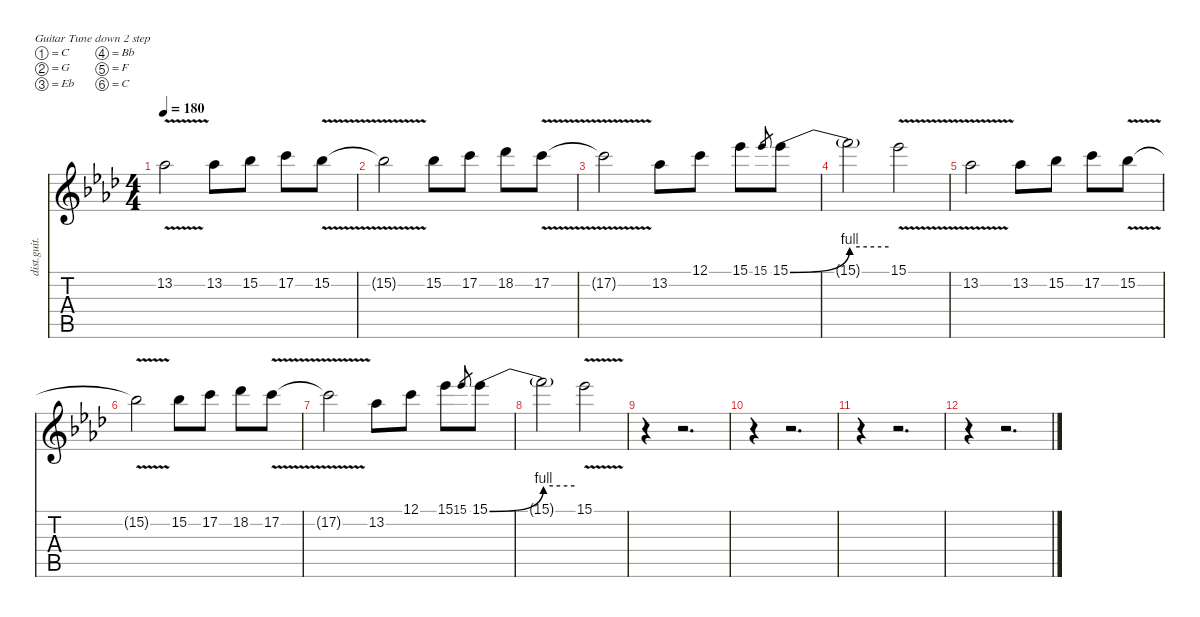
\defaultSystemsLayout 4
\hideDynamics
\bracketExtendMode nobrackets
\track ("Gtr. 5" "dist.guit.") {instrument distortionguitar}
\staff {score tabs}
\tuning (C4 G3 Eb3 Bb2 F2 C2)
\ts (4 4)
\tempo 180
\clef g2
\ks fminor
13.2{v acc b}.2{dy f beam Down} 13.2{acc b}.8{beam Down} 15.2{acc b}.8{beam Down} 17.2{acc forcenatural}.8{beam Down} 15.2{v acc b}.8{beam Down} |
15.2{v t acc b}.2{beam Down} 15.2{acc b}.8{beam Down} 17.2{acc forcenatural}.8{beam Down} 18.2{acc b}.8{beam Down} 17.2{v acc forcenatural}.8{beam Down} |
17.2{v t acc forcenatural}.2{beam Down} 13.2{acc b}.8{beam Down} 12.1{acc forcenatural}.8{beam Down} 15.1{acc b}.8{beam Down} 15.1{acc b}.8{gr dy mf beam Up} 15.1{be (bend 0 0 60 4) acc b}.8{dy f beam Down} |
15.1{be (hold 0 4 60 4) t}.2{beam Down} 15.1{v acc b}.2{beam Down} |
13.2{v acc b}.2{beam Down} 13.2{acc b}.8{beam Down} 15.2{acc b}.8{beam Down} 17.2{acc forcenatural}.8{beam Down} 15.2{v acc b}.8{beam Down} |
15.2{v t acc b}.2{beam Down} 15.2{acc b}.8{beam Down} 17.2{acc forcenatural}.8{beam Down} 18.2{acc b}.8{beam Down} 17.2{v acc forcenatural}.8{beam Down} |
17.2{v t acc forcenatural}.2{beam Down} 13.2{acc b}.8{beam Down} 12.1{acc forcenatural}.8{beam Down} 15.1{acc b}.8{beam Down} 15.1{acc b}.8{gr dy mf beam Up} 15.1{be (bend 0 0 60 4) acc b}.8{dy f beam Down} |
15.1{be (hold 0 4 60 4) t}.2{beam Down} 15.1{v acc b}.2{beam Down} |
r.4{beam Down} r.2{d beam Down} |
r.4{beam Down} r.2{d beam Down} |
r.4{beam Down} r.2{d beam Down} |
r.4{beam Down} r.2{d beam Down}
